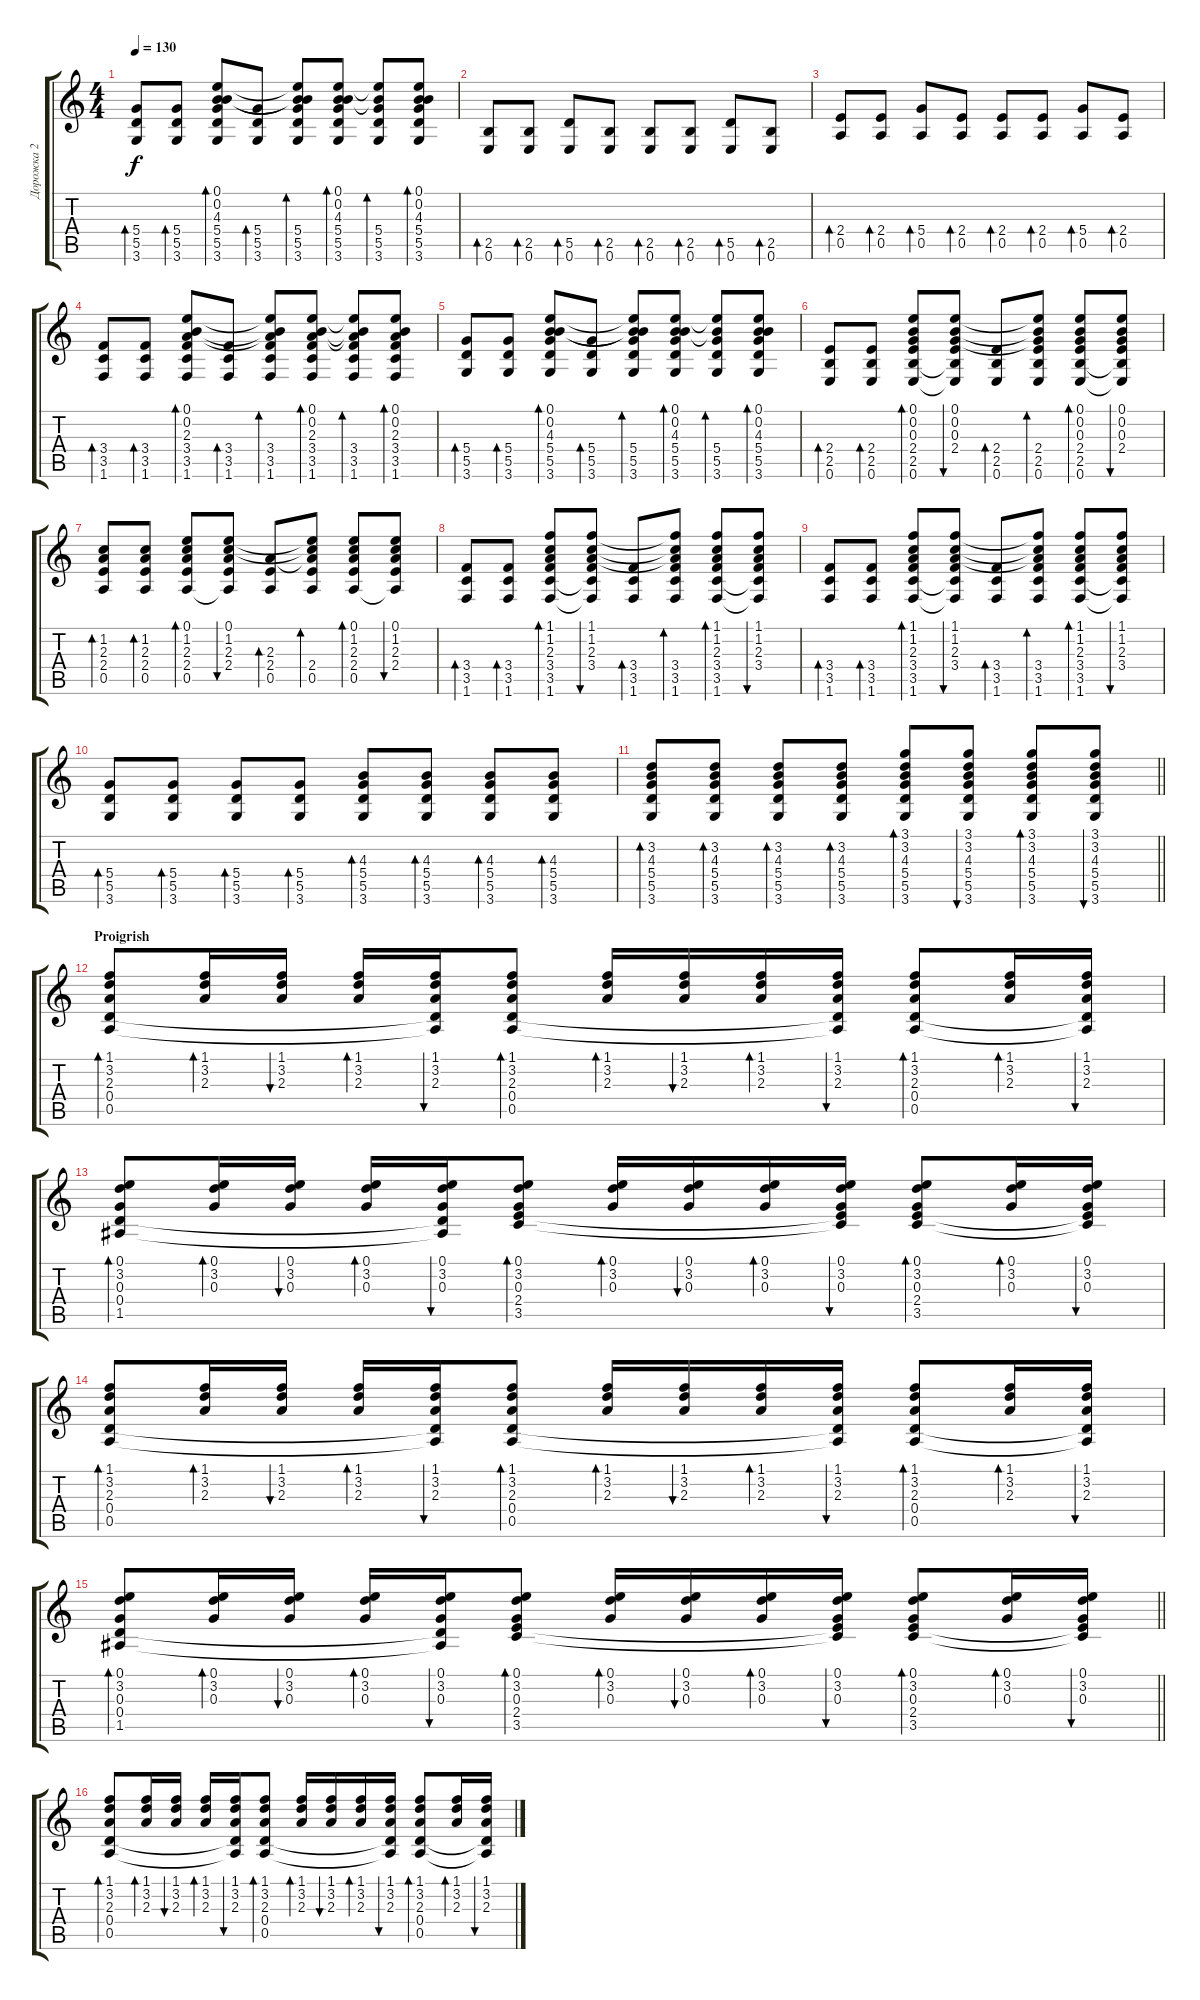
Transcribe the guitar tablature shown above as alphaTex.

\track ("Дорожка 2" "Дорожка 2") {instrument acousticguitarsteel}
\staff {score tabs}
\tuning (E4 B3 G3 D3 A2 E2) {hide}
\ts (4 4)
\tempo 130
\clef g2
\ks c
(5.4 5.5 3.6).8{bd 60 dy f} (5.4 5.5 3.6).8{bd 60} (0.1 0.2 4.3 5.4 5.5 3.6).8{bd 60} (5.4 5.5 3.6).8{bd 60} (0.1{t} 0.2{t} 4.3{t} 5.4 5.5 3.6).8{bd 60} (0.1 0.2 4.3 5.4 5.5 3.6).8{bd 60} (0.1{t} 0.2{t} 5.4 5.5 3.6).8{bd 60} (0.1 0.2 4.3 5.4 5.5 3.6).8{bd 60} |
(2.5 0.6).8{bd 60} (2.5 0.6).8{bd 60} (5.5 0.6).8{bd 60} (2.5 0.6).8{bd 60} (2.5 0.6).8{bd 60} (2.5 0.6).8{bd 60} (5.5 0.6).8{bd 60} (2.5 0.6).8{bd 60} |
(2.4 0.5).8{bd 60} (2.4 0.5).8{bd 60} (5.4 0.5).8{bd 60} (2.4 0.5).8{bd 60} (2.4 0.5).8{bd 60} (2.4 0.5).8{bd 60} (5.4 0.5).8{bd 60} (2.4 0.5).8{bd 60} |
(3.4 3.5 1.6).8{bd 60} (3.4 3.5 1.6).8{bd 60} (0.1 0.2 2.3 3.4 3.5 1.6).8{bd 60} (3.4 3.5 1.6).8{bd 60} (0.1{t} 0.2{t} 2.3{t} 3.4 3.5 1.6).8{bd 60} (0.1 0.2 2.3 3.4 3.5 1.6).8{bd 60} (0.1{t} 0.2{t} 2.3{t} 3.4 3.5 1.6).8{bd 60} (0.1 0.2 2.3 3.4 3.5 1.6).8{bd 60} |
(5.4 5.5 3.6).8{bd 60} (5.4 5.5 3.6).8{bd 60} (0.1 0.2 4.3 5.4 5.5 3.6).8{bd 60} (5.4 5.5 3.6).8{bd 60} (0.1{t} 0.2{t} 4.3{t} 5.4 5.5 3.6).8{bd 60} (0.1 0.2 4.3 5.4 5.5 3.6).8{bd 60} (0.1{t} 0.2{t} 5.4 5.5 3.6).8{bd 60} (0.1 0.2 4.3 5.4 5.5 3.6).8{bd 60} |
(2.4 2.5 0.6).8{bd 60} (2.4 2.5 0.6).8{bd 60} (0.1 0.2 0.3 2.4 2.5 0.6).8{bd 60} (0.1 0.2 0.3 2.4 2.5{t} 0.6{t}).8{bu 60} (2.4 2.5 0.6).8{bd 60} (0.1{t} 0.2{t} 0.3{t} 2.4 2.5 0.6).8{bd 60} (0.1 0.2 0.3 2.4 2.5 0.6).8{bd 60} (0.1 0.2 0.3 2.4 2.5{t} 0.6{t}).8{bu 60} |
(1.2 2.3 2.4 0.5).8{bd 60} (1.2 2.3 2.4 0.5).8{bd 60} (0.1 1.2 2.3 2.4 0.5).8{bd 60} (0.1 1.2 2.3 2.4 0.5{t}).8{bu 60} (2.3 2.4 0.5).8{bd 60} (0.1{t} 1.2{t} 2.3{t} 2.4 0.5).8{bd 60} (0.1 1.2 2.3 2.4 0.5).8{bd 60} (0.1 1.2 2.3 2.4 0.5{t}).8{bu 60} |
(3.4 3.5 1.6).8{bd 60} (3.4 3.5 1.6).8{bd 60} (1.1 1.2 2.3 3.4 3.5 1.6).8{bd 60} (1.1 1.2 2.3 3.4 3.5{t} 1.6{t}).8{bu 60} (3.4 3.5 1.6).8{bd 60} (1.1{t} 1.2{t} 2.3{t} 3.4 3.5 1.6).8{bd 60} (1.1 1.2 2.3 3.4 3.5 1.6).8{bd 60} (1.1 1.2 2.3 3.4 3.5{t} 1.6{t}).8{bu 60} |
(3.4 3.5 1.6).8{bd 60} (3.4 3.5 1.6).8{bd 60} (1.1 1.2 2.3 3.4 3.5 1.6).8{bd 60} (1.1 1.2 2.3 3.4 3.5{t} 1.6{t}).8{bu 60} (3.4 3.5 1.6).8{bd 60} (1.1{t} 1.2{t} 2.3{t} 3.4 3.5 1.6).8{bd 60} (1.1 1.2 2.3 3.4 3.5 1.6).8{bd 60} (1.1 1.2 2.3 3.4 3.5{t} 1.6{t}).8{bu 60} |
(5.4 5.5 3.6).8{bd 60} (5.4 5.5 3.6).8{bd 60} (5.4 5.5 3.6).8{bd 60} (5.4 5.5 3.6).8{bd 60} (4.3 5.4 5.5 3.6).8{bd 60} (4.3 5.4 5.5 3.6).8{bd 60} (4.3 5.4 5.5 3.6).8{bd 60} (4.3 5.4 5.5 3.6).8{bd 60} |
\barLineRight lightlight
(3.2 4.3 5.4 5.5 3.6).8{bd 60} (3.2 4.3 5.4 5.5 3.6).8{bd 60} (3.2 4.3 5.4 5.5 3.6).8{bd 60} (3.2 4.3 5.4 5.5 3.6).8{bd 60} (3.1 3.2 4.3 5.4 5.5 3.6).8{bd 60} (3.1 3.2 4.3 5.4 5.5 3.6).8{bu 60} (3.1 3.2 4.3 5.4 5.5 3.6).8{bd 60} (3.1 3.2 4.3 5.4 5.5 3.6).8{bu 60} |
\section ("" "Proigrish")
(1.1 3.2 2.3 0.4 0.5).8{bd 60} (1.1 3.2 2.3).16{bd 60} (1.1 3.2 2.3).16{bu 60} (1.1 3.2 2.3).16{bd 60} (1.1 3.2 2.3 0.4{t} 0.5{t}).16{bu 60} (1.1 3.2 2.3 0.4 0.5).8{bd 60} (1.1 3.2 2.3).16{bd 60} (1.1 3.2 2.3).16{bu 60} (1.1 3.2 2.3).16{bd 60} (1.1 3.2 2.3 0.4{t} 0.5{t}).16{bu 60} (1.1 3.2 2.3 0.4 0.5).8{bd 60} (1.1 3.2 2.3).16{bd 60} (1.1 3.2 2.3 0.4{t} 0.5{t}).16{bu 60} |
(0.1 3.2 0.3 0.4 1.5).8{bd 60} (0.1 3.2 0.3).16{bd 60} (0.1 3.2 0.3).16{bu 60} (0.1 3.2 0.3).16{bd 60} (0.1 3.2 0.3 0.4{t} 1.5{t}).16{bu 60} (0.1 3.2 0.3 2.4 3.5).8{bd 60} (0.1 3.2 0.3).16{bd 60} (0.1 3.2 0.3).16{bu 60} (0.1 3.2 0.3).16{bd 60} (0.1 3.2 0.3 2.4{t} 3.5{t}).16{bu 60} (0.1 3.2 0.3 2.4 3.5).8{bd 60} (0.1 3.2 0.3).16{bd 60} (0.1 3.2 0.3 2.4{t} 3.5{t}).16{bu 60} |
(1.1 3.2 2.3 0.4 0.5).8{bd 60} (1.1 3.2 2.3).16{bd 60} (1.1 3.2 2.3).16{bu 60} (1.1 3.2 2.3).16{bd 60} (1.1 3.2 2.3 0.4{t} 0.5{t}).16{bu 60} (1.1 3.2 2.3 0.4 0.5).8{bd 60} (1.1 3.2 2.3).16{bd 60} (1.1 3.2 2.3).16{bu 60} (1.1 3.2 2.3).16{bd 60} (1.1 3.2 2.3 0.4{t} 0.5{t}).16{bu 60} (1.1 3.2 2.3 0.4 0.5).8{bd 60} (1.1 3.2 2.3).16{bd 60} (1.1 3.2 2.3 0.4{t} 0.5{t}).16{bu 60} |
\barLineRight lightlight
(0.1 3.2 0.3 0.4 1.5).8{bd 60} (0.1 3.2 0.3).16{bd 60} (0.1 3.2 0.3).16{bu 60} (0.1 3.2 0.3).16{bd 60} (0.1 3.2 0.3 0.4{t} 1.5{t}).16{bu 60} (0.1 3.2 0.3 2.4 3.5).8{bd 60} (0.1 3.2 0.3).16{bd 60} (0.1 3.2 0.3).16{bu 60} (0.1 3.2 0.3).16{bd 60} (0.1 3.2 0.3 2.4{t} 3.5{t}).16{bu 60} (0.1 3.2 0.3 2.4 3.5).8{bd 60} (0.1 3.2 0.3).16{bd 60} (0.1 3.2 0.3 2.4{t} 3.5{t}).16{bu 60} |
(1.1 3.2 2.3 0.4 0.5).8{bd 60} (1.1 3.2 2.3).16{bd 60} (1.1 3.2 2.3).16{bu 60} (1.1 3.2 2.3).16{bd 60} (1.1 3.2 2.3 0.4{t} 0.5{t}).16{bu 60} (1.1 3.2 2.3 0.4 0.5).8{bd 60} (1.1 3.2 2.3).16{bd 60} (1.1 3.2 2.3).16{bu 60} (1.1 3.2 2.3).16{bd 60} (1.1 3.2 2.3 0.4{t} 0.5{t}).16{bu 60} (1.1 3.2 2.3 0.4 0.5).8{bd 60} (1.1 3.2 2.3).16{bd 60} (1.1 3.2 2.3 0.4{t} 0.5{t}).16{bu 60}
